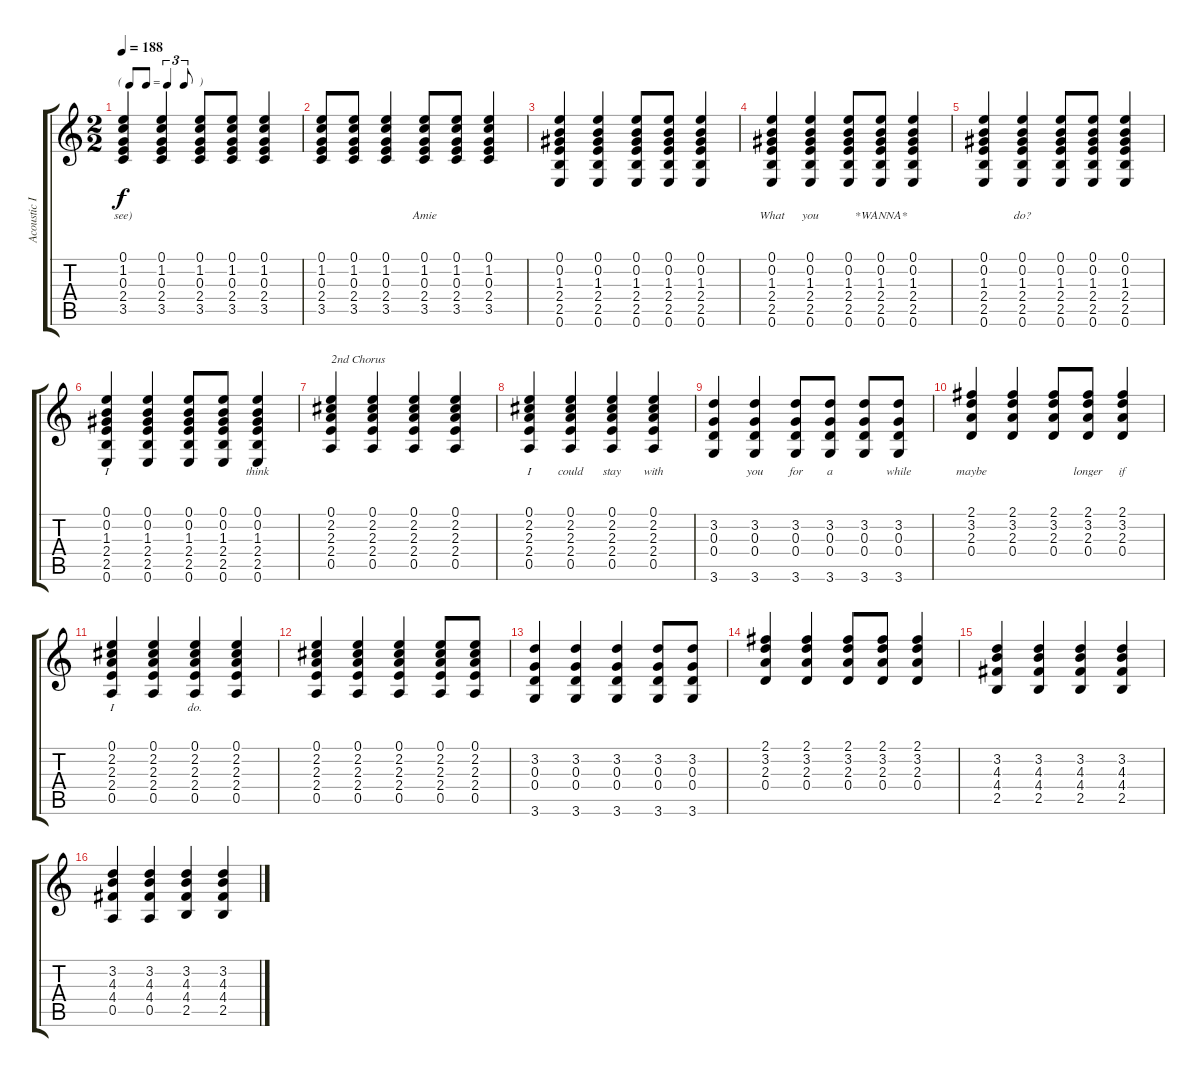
\track ("Acoustic II" "Acoustic I") {instrument acousticguitarsteel}
\staff {score tabs}
\tuning (E4 B3 G3 D3 A2 E2) {hide}
\ts (2 2)
\tf triplet8th
\tempo 188
\clef g2
\ks c
(0.1 1.2 0.3 2.4 3.5).4{lyrics (0 "see)") lyrics (1 "") lyrics (2 "") lyrics (3 "") lyrics (4 "") dy f} (0.1 1.2 0.3 2.4 3.5).4{lyrics (0 "") lyrics (1 "") lyrics (2 "") lyrics (3 "") lyrics (4 "")} (0.1 1.2 0.3 2.4 3.5).8{lyrics (0 "") lyrics (1 "") lyrics (2 "") lyrics (3 "") lyrics (4 "")} (0.1 1.2 0.3 2.4 3.5).8{lyrics (0 "") lyrics (1 "") lyrics (2 "") lyrics (3 "") lyrics (4 "")} (0.1 1.2 0.3 2.4 3.5).4{lyrics (0 "") lyrics (1 "") lyrics (2 "") lyrics (3 "") lyrics (4 "")} |
(0.1 1.2 0.3 2.4 3.5).8{lyrics (0 "") lyrics (1 "") lyrics (2 "") lyrics (3 "") lyrics (4 "")} (0.1 1.2 0.3 2.4 3.5).8{lyrics (0 "") lyrics (1 "") lyrics (2 "") lyrics (3 "") lyrics (4 "")} (0.1 1.2 0.3 2.4 3.5).4{lyrics (0 "") lyrics (1 "") lyrics (2 "") lyrics (3 "") lyrics (4 "")} (0.1 1.2 0.3 2.4 3.5).8{lyrics (0 "Amie") lyrics (1 "") lyrics (2 "") lyrics (3 "") lyrics (4 "")} (0.1 1.2 0.3 2.4 3.5).8{lyrics (0 "") lyrics (1 "") lyrics (2 "") lyrics (3 "") lyrics (4 "")} (0.1 1.2 0.3 2.4 3.5).4{lyrics (0 "") lyrics (1 "") lyrics (2 "") lyrics (3 "") lyrics (4 "")} |
(0.1 0.2 1.3 2.4 2.5 0.6).4{lyrics (0 "") lyrics (1 "") lyrics (2 "") lyrics (3 "") lyrics (4 "")} (0.1 0.2 1.3 2.4 2.5 0.6).4{lyrics (0 "") lyrics (1 "") lyrics (2 "") lyrics (3 "") lyrics (4 "")} (0.1 0.2 1.3 2.4 2.5 0.6).8{lyrics (0 "") lyrics (1 "") lyrics (2 "") lyrics (3 "") lyrics (4 "")} (0.1 0.2 1.3 2.4 2.5 0.6).8{lyrics (0 "") lyrics (1 "") lyrics (2 "") lyrics (3 "") lyrics (4 "")} (0.1 0.2 1.3 2.4 2.5 0.6).4{lyrics (0 "") lyrics (1 "") lyrics (2 "") lyrics (3 "") lyrics (4 "")} |
(0.1 0.2 1.3 2.4 2.5 0.6).4{lyrics (0 "What") lyrics (1 "") lyrics (2 "") lyrics (3 "") lyrics (4 "")} (0.1 0.2 1.3 2.4 2.5 0.6).4{lyrics (0 "you") lyrics (1 "") lyrics (2 "") lyrics (3 "") lyrics (4 "")} (0.1 0.2 1.3 2.4 2.5 0.6).8{lyrics (0 "") lyrics (1 "") lyrics (2 "") lyrics (3 "") lyrics (4 "")} (0.1 0.2 1.3 2.4 2.5 0.6).8{lyrics (0 "*WANNA*") lyrics (1 "") lyrics (2 "") lyrics (3 "") lyrics (4 "")} (0.1 0.2 1.3 2.4 2.5 0.6).4{lyrics (0 "") lyrics (1 "") lyrics (2 "") lyrics (3 "") lyrics (4 "")} |
(0.1 0.2 1.3 2.4 2.5 0.6).4{lyrics (0 "") lyrics (1 "") lyrics (2 "") lyrics (3 "") lyrics (4 "")} (0.1 0.2 1.3 2.4 2.5 0.6).4{lyrics (0 "do?") lyrics (1 "") lyrics (2 "") lyrics (3 "") lyrics (4 "")} (0.1 0.2 1.3 2.4 2.5 0.6).8{lyrics (0 "") lyrics (1 "") lyrics (2 "") lyrics (3 "") lyrics (4 "")} (0.1 0.2 1.3 2.4 2.5 0.6).8{lyrics (0 "") lyrics (1 "") lyrics (2 "") lyrics (3 "") lyrics (4 "")} (0.1 0.2 1.3 2.4 2.5 0.6).4{lyrics (0 "") lyrics (1 "") lyrics (2 "") lyrics (3 "") lyrics (4 "")} |
(0.1 0.2 1.3 2.4 2.5 0.6).4{lyrics (0 "I") lyrics (1 "") lyrics (2 "") lyrics (3 "") lyrics (4 "")} (0.1 0.2 1.3 2.4 2.5 0.6).4{lyrics (0 "") lyrics (1 "") lyrics (2 "") lyrics (3 "") lyrics (4 "")} (0.1 0.2 1.3 2.4 2.5 0.6).8{lyrics (0 "") lyrics (1 "") lyrics (2 "") lyrics (3 "") lyrics (4 "")} (0.1 0.2 1.3 2.4 2.5 0.6).8{lyrics (0 "") lyrics (1 "") lyrics (2 "") lyrics (3 "") lyrics (4 "")} (0.1 0.2 1.3 2.4 2.5 0.6).4{lyrics (0 "think") lyrics (1 "") lyrics (2 "") lyrics (3 "") lyrics (4 "")} |
(0.1 2.2 2.3 2.4 0.5).4{txt "2nd Chorus" lyrics (0 "") lyrics (1 "") lyrics (2 "") lyrics (3 "") lyrics (4 "")} (0.1 2.2 2.3 2.4 0.5).4{lyrics (0 "") lyrics (1 "") lyrics (2 "") lyrics (3 "") lyrics (4 "")} (0.1 2.2 2.3 2.4 0.5).4{lyrics (0 "") lyrics (1 "") lyrics (2 "") lyrics (3 "") lyrics (4 "")} (0.1 2.2 2.3 2.4 0.5).4{lyrics (0 "") lyrics (1 "") lyrics (2 "") lyrics (3 "") lyrics (4 "")} |
(0.1 2.2 2.3 2.4 0.5).4{lyrics (0 "I") lyrics (1 "") lyrics (2 "") lyrics (3 "") lyrics (4 "")} (0.1 2.2 2.3 2.4 0.5).4{lyrics (0 "could") lyrics (1 "") lyrics (2 "") lyrics (3 "") lyrics (4 "")} (0.1 2.2 2.3 2.4 0.5).4{lyrics (0 "stay") lyrics (1 "") lyrics (2 "") lyrics (3 "") lyrics (4 "")} (0.1 2.2 2.3 2.4 0.5).4{lyrics (0 "with") lyrics (1 "") lyrics (2 "") lyrics (3 "") lyrics (4 "")} |
(3.2 0.3 0.4 3.6).4{lyrics (0 "") lyrics (1 "") lyrics (2 "") lyrics (3 "") lyrics (4 "")} (3.2 0.3 0.4 3.6).4{lyrics (0 "you") lyrics (1 "") lyrics (2 "") lyrics (3 "") lyrics (4 "")} (3.2 0.3 0.4 3.6).8{lyrics (0 "for") lyrics (1 "") lyrics (2 "") lyrics (3 "") lyrics (4 "")} (3.2 0.3 0.4 3.6).8{lyrics (0 "a") lyrics (1 "") lyrics (2 "") lyrics (3 "") lyrics (4 "")} (3.2 0.3 0.4 3.6).8{lyrics (0 "") lyrics (1 "") lyrics (2 "") lyrics (3 "") lyrics (4 "")} (3.2 0.3 0.4 3.6).8{lyrics (0 "while") lyrics (1 "") lyrics (2 "") lyrics (3 "") lyrics (4 "")} |
(2.1 3.2 2.3 0.4).4{lyrics (0 "maybe") lyrics (1 "") lyrics (2 "") lyrics (3 "") lyrics (4 "")} (2.1 3.2 2.3 0.4).4{lyrics (0 "") lyrics (1 "") lyrics (2 "") lyrics (3 "") lyrics (4 "")} (2.1 3.2 2.3 0.4).8{lyrics (0 "") lyrics (1 "") lyrics (2 "") lyrics (3 "") lyrics (4 "")} (2.1 3.2 2.3 0.4).8{lyrics (0 "longer") lyrics (1 "") lyrics (2 "") lyrics (3 "") lyrics (4 "")} (2.1 3.2 2.3 0.4).4{lyrics (0 "if") lyrics (1 "") lyrics (2 "") lyrics (3 "") lyrics (4 "")} |
(0.1 2.2 2.3 2.4 0.5).4{lyrics (0 "I") lyrics (1 "") lyrics (2 "") lyrics (3 "") lyrics (4 "")} (0.1 2.2 2.3 2.4 0.5).4{lyrics (0 "") lyrics (1 "") lyrics (2 "") lyrics (3 "") lyrics (4 "")} (0.1 2.2 2.3 2.4 0.5).4{lyrics (0 "do.") lyrics (1 "") lyrics (2 "") lyrics (3 "") lyrics (4 "")} (0.1 2.2 2.3 2.4 0.5).4{lyrics (0 "") lyrics (1 "") lyrics (2 "") lyrics (3 "") lyrics (4 "")} |
(0.1 2.2 2.3 2.4 0.5).4{lyrics (0 "") lyrics (1 "") lyrics (2 "") lyrics (3 "") lyrics (4 "")} (0.1 2.2 2.3 2.4 0.5).4{lyrics (0 "") lyrics (1 "") lyrics (2 "") lyrics (3 "") lyrics (4 "")} (0.1 2.2 2.3 2.4 0.5).4{lyrics (0 "") lyrics (1 "") lyrics (2 "") lyrics (3 "") lyrics (4 "")} (0.1 2.2 2.3 2.4 0.5).8{lyrics (0 "") lyrics (1 "") lyrics (2 "") lyrics (3 "") lyrics (4 "")} (0.1 2.2 2.3 2.4 0.5).8{lyrics (0 "") lyrics (1 "") lyrics (2 "") lyrics (3 "") lyrics (4 "")} |
(3.2 0.3 0.4 3.6).4{lyrics (0 "") lyrics (1 "") lyrics (2 "") lyrics (3 "") lyrics (4 "")} (3.2 0.3 0.4 3.6).4{lyrics (0 "") lyrics (1 "") lyrics (2 "") lyrics (3 "") lyrics (4 "")} (3.2 0.3 0.4 3.6).4{lyrics (0 "") lyrics (1 "") lyrics (2 "") lyrics (3 "") lyrics (4 "")} (3.2 0.3 0.4 3.6).8{lyrics (0 "") lyrics (1 "") lyrics (2 "") lyrics (3 "") lyrics (4 "")} (3.2 0.3 0.4 3.6).8{lyrics (0 "") lyrics (1 "") lyrics (2 "") lyrics (3 "") lyrics (4 "")} |
(2.1 3.2 2.3 0.4).4{lyrics (0 "") lyrics (1 "") lyrics (2 "") lyrics (3 "") lyrics (4 "")} (2.1 3.2 2.3 0.4).4{lyrics (0 "") lyrics (1 "") lyrics (2 "") lyrics (3 "") lyrics (4 "")} (2.1 3.2 2.3 0.4).8{lyrics (0 "") lyrics (1 "") lyrics (2 "") lyrics (3 "") lyrics (4 "")} (2.1 3.2 2.3 0.4).8{lyrics (0 "") lyrics (1 "") lyrics (2 "") lyrics (3 "") lyrics (4 "")} (2.1 3.2 2.3 0.4).4{lyrics (0 "") lyrics (1 "") lyrics (2 "") lyrics (3 "") lyrics (4 "")} |
(3.2 4.3 4.4 2.5).4{lyrics (0 "") lyrics (1 "") lyrics (2 "") lyrics (3 "") lyrics (4 "")} (3.2 4.3 4.4 2.5).4{lyrics (0 "") lyrics (1 "") lyrics (2 "") lyrics (3 "") lyrics (4 "")} (3.2 4.3 4.4 2.5).4{lyrics (0 "") lyrics (1 "") lyrics (2 "") lyrics (3 "") lyrics (4 "")} (3.2 4.3 4.4 2.5).4{lyrics (0 "") lyrics (1 "") lyrics (2 "") lyrics (3 "") lyrics (4 "")} |
(3.2 4.3 4.4 0.5).4{lyrics (0 "") lyrics (1 "") lyrics (2 "") lyrics (3 "") lyrics (4 "")} (3.2 4.3 4.4 0.5).4{lyrics (0 "") lyrics (1 "") lyrics (2 "") lyrics (3 "") lyrics (4 "")} (3.2 4.3 4.4 2.5).4{lyrics (0 "") lyrics (1 "") lyrics (2 "") lyrics (3 "") lyrics (4 "")} (3.2 4.3 4.4 2.5).4{lyrics (0 "") lyrics (1 "") lyrics (2 "") lyrics (3 "") lyrics (4 "")}
